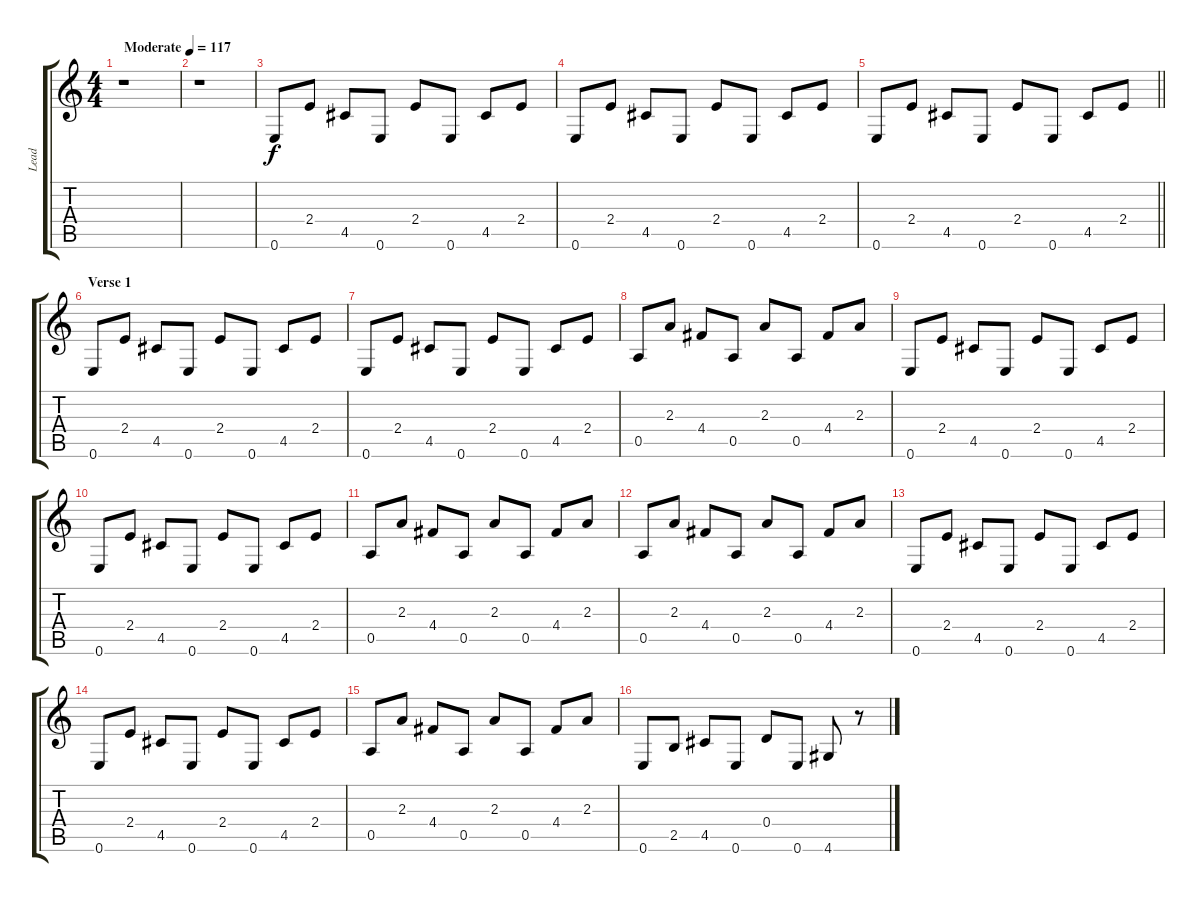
\track ("Lead" "Lead") {instrument overdrivenguitar}
\staff {score tabs}
\tuning (E4 B3 G3 D3 A2 E2) {hide}
\ts (4 4)
\tempo (117 "Moderate")
\clef g2
\ks c
r.1{dy f instrument overdrivenguitar} |
r.1 |
0.6.8 2.4.8 4.5.8 0.6.8 2.4.8 0.6.8 4.5.8 2.4.8 |
0.6.8 2.4.8 4.5.8 0.6.8 2.4.8 0.6.8 4.5.8 2.4.8 |
\barLineRight lightlight
0.6.8 2.4.8 4.5.8 0.6.8 2.4.8 0.6.8 4.5.8 2.4.8 |
\section ("" "Verse 1")
0.6.8 2.4.8 4.5.8 0.6.8 2.4.8 0.6.8 4.5.8 2.4.8 |
0.6.8 2.4.8 4.5.8 0.6.8 2.4.8 0.6.8 4.5.8 2.4.8 |
0.5.8 2.3.8 4.4.8 0.5.8 2.3.8 0.5.8 4.4.8 2.3.8 |
0.6.8 2.4.8 4.5.8 0.6.8 2.4.8 0.6.8 4.5.8 2.4.8 |
0.6.8 2.4.8 4.5.8 0.6.8 2.4.8 0.6.8 4.5.8 2.4.8 |
0.5.8 2.3.8 4.4.8 0.5.8 2.3.8 0.5.8 4.4.8 2.3.8 |
0.5.8 2.3.8 4.4.8 0.5.8 2.3.8 0.5.8 4.4.8 2.3.8 |
0.6.8 2.4.8 4.5.8 0.6.8 2.4.8 0.6.8 4.5.8 2.4.8 |
0.6.8 2.4.8 4.5.8 0.6.8 2.4.8 0.6.8 4.5.8 2.4.8 |
0.5.8 2.3.8 4.4.8 0.5.8 2.3.8 0.5.8 4.4.8 2.3.8 |
0.6.8 2.5.8 4.5.8 0.6.8 0.4.8 0.6.8 4.6.8 r.8
